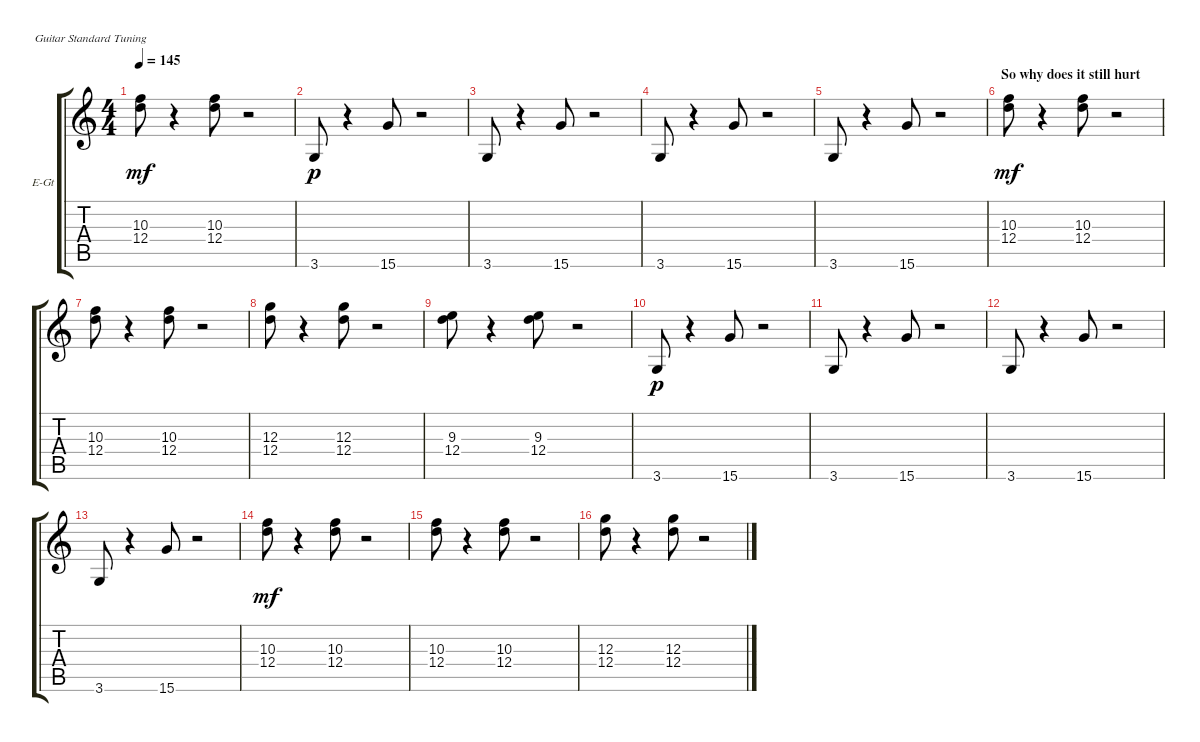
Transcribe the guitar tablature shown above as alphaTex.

\defaultSystemsLayout 4
\bracketExtendMode groupsimilarinstruments
\firstSystemTrackNameOrientation horizontal
\otherSystemsTrackNameOrientation horizontal
\track ("Electric Guitar" "E-Gt") {instrument overdrivenguitar}
\staff {score tabs}
\tuning (E4 B3 G3 D3 A2 E2)
\ts (4 4)
\tempo 145
\clef g2
\ks c
(12.4 10.3).8{dy mf} r.4 (12.4 10.3).8 r.2 |
3.6.8{dy p} r.4 15.6.8 r.2 |
3.6.8 r.4 15.6.8 r.2 |
3.6.8 r.4 15.6.8 r.2 |
3.6.8 r.4 15.6.8 r.2 |
\section ("" "So why does it still hurt")
(12.4 10.3).8{dy mf} r.4 (12.4 10.3).8 r.2 |
(12.4 10.3).8 r.4 (12.4 10.3).8 r.2 |
(12.4 12.3).8 r.4 (12.4 12.3).8 r.2 |
(12.4 9.3).8 r.4 (12.4 9.3).8 r.2 |
3.6.8{dy p} r.4 15.6.8 r.2 |
3.6.8 r.4 15.6.8 r.2 |
3.6.8 r.4 15.6.8 r.2 |
3.6.8 r.4 15.6.8 r.2 |
(12.4 10.3).8{dy mf} r.4 (12.4 10.3).8 r.2 |
(12.4 10.3).8 r.4 (12.4 10.3).8 r.2 |
(12.4 12.3).8 r.4 (12.4 12.3).8 r.2
